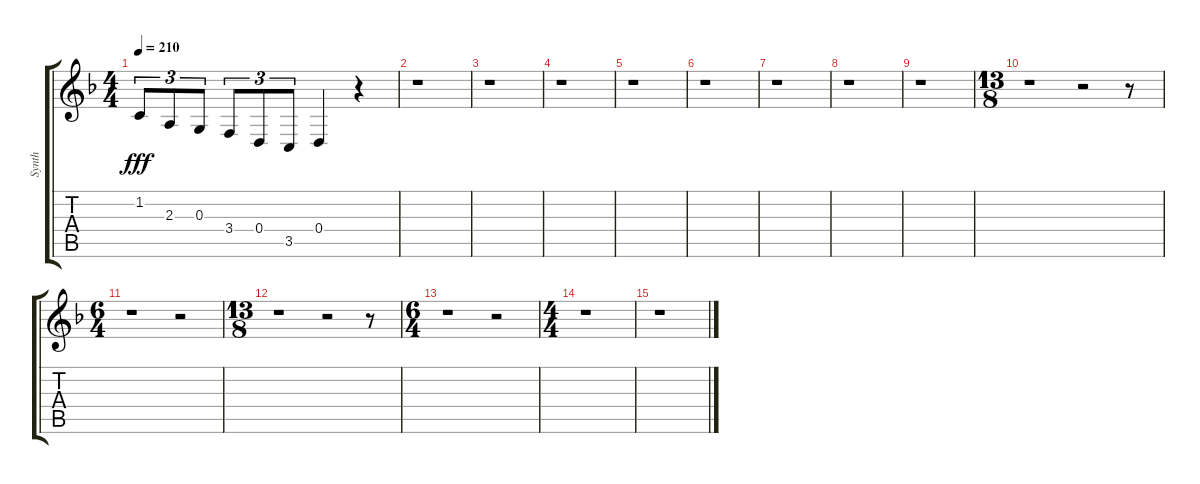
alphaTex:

\track ("Synth" "Synth") {instrument stringensemble1}
\staff {score tabs}
\tuning (E4 B3 G3 D3 A2 D2) {hide}
\ts (4 4)
\tempo 210
\clef g2
\ks f
1.2.8{tu (3 2) dy fff} 2.3.8{tu (3 2)} 0.3.8{tu (3 2)} 3.4.8{tu (3 2)} 0.4.8{tu (3 2)} 3.5.8{tu (3 2)} 0.4.4 r.4 |
r.1 |
r.1 |
r.1 |
r.1 |
r.1 |
r.1 |
r.1 |
r.1 |
\ts (13 8)
r.1 r.2 r.8 |
\ts (6 4)
r.1 r.2 |
\ts (13 8)
r.1 r.2 r.8 |
\ts (6 4)
r.1 r.2 |
\ts (4 4)
r.1 |
r.1
